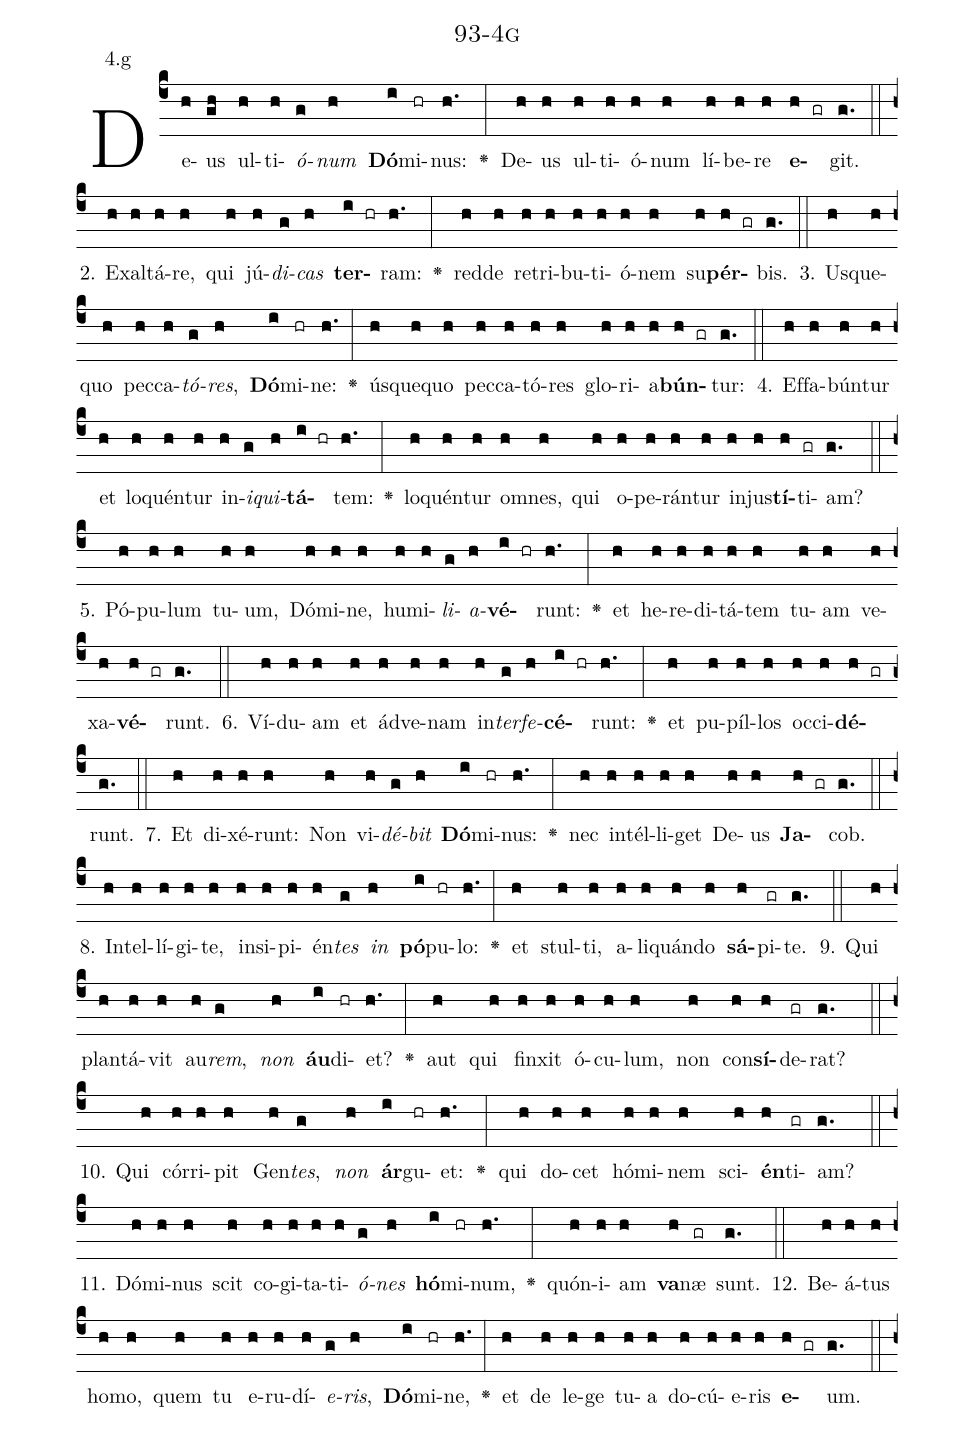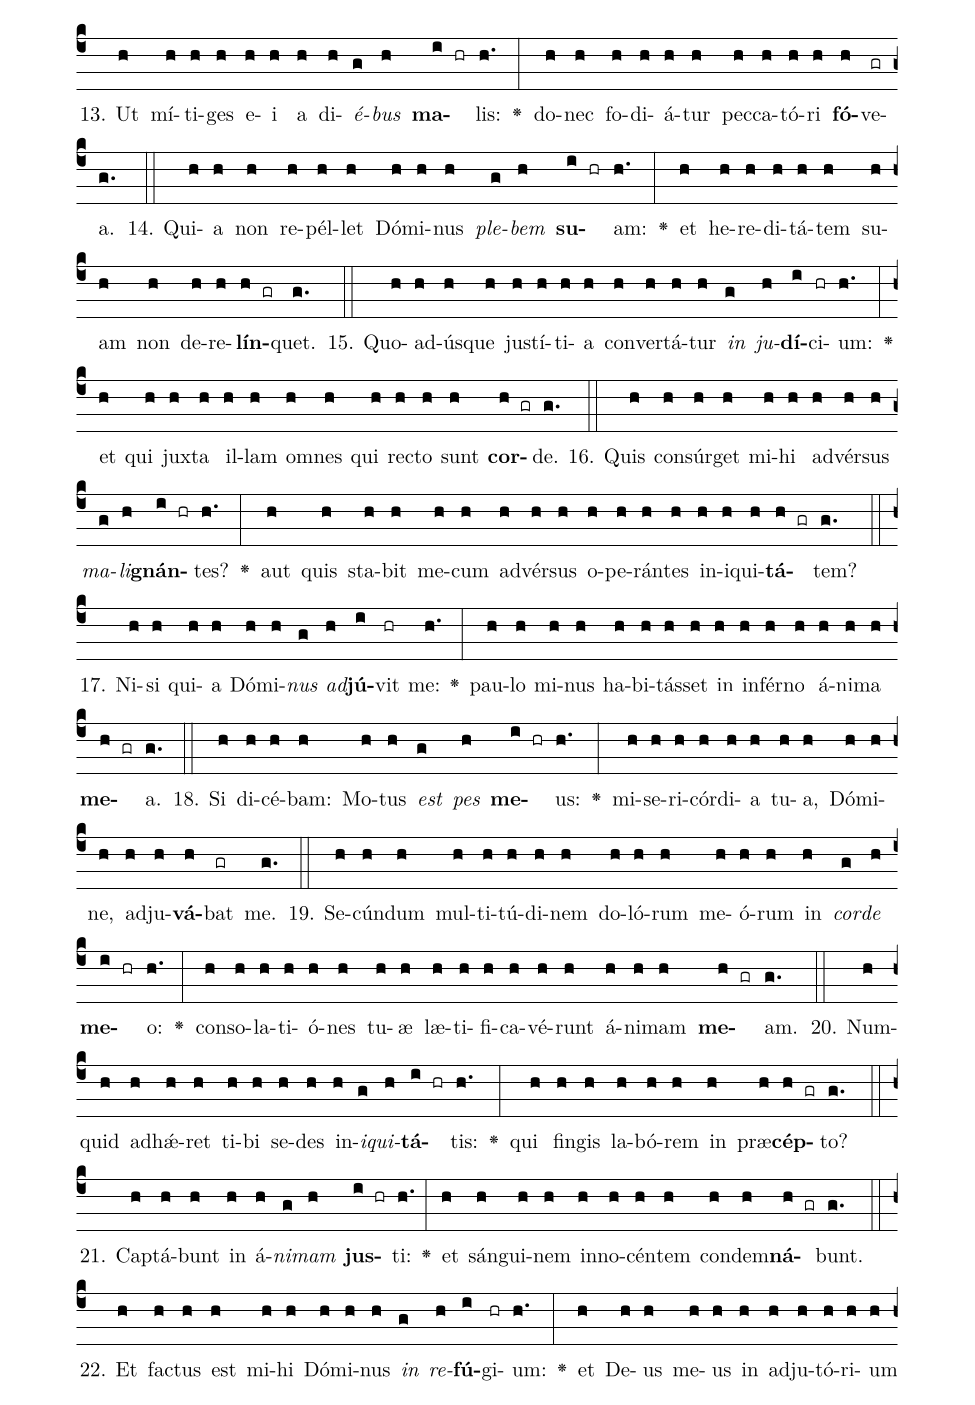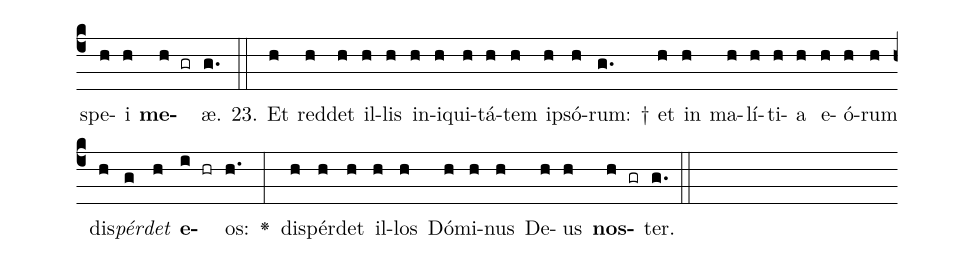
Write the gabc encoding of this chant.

name: 93-4g;
annotation: 4.g;
%%
(c4)De(h)us(gh) ul(h)ti(h)<i>ó</i>(g)<i>num</i>(h) <b>Dó</b>(i)mi(hr)nus:(h.) <v>\greheightstar</v>(:) De(h)us(h) ul(h)ti(h)ó(h)num(h) lí(h)be(h)re(h) <b>e</b>(h gr)git.(g.) (::)
2. Ex(h)al(h)tá(h)re,(h) qui(h) jú(h)<i>di</i>(g)<i>cas</i>(h) <b>ter</b>(i hr)ram:(h.) <v>\greheightstar</v>(:) red(h)de(h) re(h)tri(h)bu(h)ti(h)ó(h)nem(h) su(h)<b>pér</b>(h gr)bis.(g.) (::)
3. Us(h)que(h)quo(h) pec(h)ca(h)<i>tó</i>(g)<i>res</i>,(h) <b>Dó</b>(i)mi(hr)ne:(h.) <v>\greheightstar</v>(:) ús(h)que(h)quo(h) pec(h)ca(h)tó(h)res(h) glo(h)ri(h)a(h)<b>bún</b>(h gr)tur:(g.) (::)
4. Ef(h)fa(h)bún(h)tur(h) et(h) lo(h)quén(h)tur(h) in(h)<i>i</i>(g)<i>qui</i>(h)<b>tá</b>(i hr)tem:(h.) <v>\greheightstar</v>(:) lo(h)quén(h)tur(h) om(h)nes,(h) qui(h) o(h)pe(h)rán(h)tur(h) in(h)jus(h)<b>tí</b>(h)ti(gr)am?(g.) (::)
5. Pó(h)pu(h)lum(h) tu(h)um,(h) Dó(h)mi(h)ne,(h) hu(h)mi(h)<i>li</i>(g)<i>a</i>(h)<b>vé</b>(i hr)runt:(h.) <v>\greheightstar</v>(:) et(h) he(h)re(h)di(h)tá(h)tem(h) tu(h)am(h) ve(h)xa(h)<b>vé</b>(h gr)runt.(g.) (::)
6. Ví(h)du(h)am(h) et(h) ád(h)ve(h)nam(h) in(h)<i>ter</i>(g)<i>fe</i>(h)<b>cé</b>(i hr)runt:(h.) <v>\greheightstar</v>(:) et(h) pu(h)píl(h)los(h) oc(h)ci(h)<b>dé</b>(h gr)runt.(g.) (::)
7. Et(h) di(h)xé(h)runt:(h) Non(h) vi(h)<i>dé</i>(g)<i>bit</i>(h) <b>Dó</b>(i)mi(hr)nus:(h.) <v>\greheightstar</v>(:) nec(h) in(h)tél(h)li(h)get(h) De(h)us(h) <b>Ja</b>(h gr)cob.(g.) (::)
8. In(h)tel(h)lí(h)gi(h)te,(h) in(h)si(h)pi(h)én(h)<i>tes</i>(g) <i>in</i>(h) <b>pó</b>(i)pu(hr)lo:(h.) <v>\greheightstar</v>(:) et(h) stul(h)ti,(h) a(h)li(h)quán(h)do(h) <b>sá</b>(h)pi(gr)te.(g.) (::)
9. Qui(h) plan(h)tá(h)vit(h) au(h)<i>rem</i>,(g) <i>non</i>(h) <b>áu</b>(i)di(hr)et?(h.) <v>\greheightstar</v>(:) aut(h) qui(h) fin(h)xit(h) ó(h)cu(h)lum,(h) non(h) con(h)<b>sí</b>(h)de(gr)rat?(g.) (::)
10. Qui(h) cór(h)ri(h)pit(h) Gen(h)<i>tes</i>,(g) <i>non</i>(h) <b>ár</b>(i)gu(hr)et:(h.) <v>\greheightstar</v>(:) qui(h) do(h)cet(h) hó(h)mi(h)nem(h) sci(h)<b>én</b>(h)ti(gr)am?(g.) (::)
11. Dó(h)mi(h)nus(h) scit(h) co(h)gi(h)ta(h)ti(h)<i>ó</i>(g)<i>nes</i>(h) <b>hó</b>(i)mi(hr)num,(h.) <v>\greheightstar</v>(:) quón(h)i(h)am(h) <b>va</b>(h)næ(gr) sunt.(g.) (::)
12. Be(h)á(h)tus(h) ho(h)mo,(h) quem(h) tu(h) e(h)ru(h)dí(h)<i>e</i>(g)<i>ris</i>,(h) <b>Dó</b>(i)mi(hr)ne,(h.) <v>\greheightstar</v>(:) et(h) de(h) le(h)ge(h) tu(h)a(h) do(h)cú(h)e(h)ris(h) <b>e</b>(h gr)um.(g.) (::)
13. Ut(h) mí(h)ti(h)ges(h) e(h)i(h) a(h) di(h)<i>é</i>(g)<i>bus</i>(h) <b>ma</b>(i hr)lis:(h.) <v>\greheightstar</v>(:) do(h)nec(h) fo(h)di(h)á(h)tur(h) pec(h)ca(h)tó(h)ri(h) <b>fó</b>(h)ve(gr)a.(g.) (::)
14. Qui(h)a(h) non(h) re(h)pél(h)let(h) Dó(h)mi(h)nus(h) <i>ple</i>(g)<i>bem</i>(h) <b>su</b>(i hr)am:(h.) <v>\greheightstar</v>(:) et(h) he(h)re(h)di(h)tá(h)tem(h) su(h)am(h) non(h) de(h)re(h)<b>lín</b>(h gr)quet.(g.) (::)
15. Quo(h)ad(h)ús(h)que(h) jus(h)tí(h)ti(h)a(h) con(h)ver(h)tá(h)tur(h) <i>in</i>(g) <i>ju</i>(h)<b>dí</b>(i)ci(hr)um:(h.) <v>\greheightstar</v>(:) et(h) qui(h) jux(h)ta(h) il(h)lam(h) om(h)nes(h) qui(h) rec(h)to(h) sunt(h) <b>cor</b>(h gr)de.(g.) (::)
16. Quis(h) con(h)súr(h)get(h) mi(h)hi(h) ad(h)vér(h)sus(h) <i>ma</i>(g)<i>li</i>(h)<b>gnán</b>(i hr)tes?(h.) <v>\greheightstar</v>(:) aut(h) quis(h) sta(h)bit(h) me(h)cum(h) ad(h)vér(h)sus(h) o(h)pe(h)rán(h)tes(h) in(h)i(h)qui(h)<b>tá</b>(h gr)tem?(g.) (::)
17. Ni(h)si(h) qui(h)a(h) Dó(h)mi(h)<i>nus</i>(g) <i>ad</i>(h)<b>jú</b>(i)vit(hr) me:(h.) <v>\greheightstar</v>(:) pau(h)lo(h) mi(h)nus(h) ha(h)bi(h)tás(h)set(h) in(h) in(h)fér(h)no(h) á(h)ni(h)ma(h) <b>me</b>(h gr)a.(g.) (::)
18. Si(h) di(h)cé(h)bam:(h) Mo(h)tus(h) <i>est</i>(g) <i>pes</i>(h) <b>me</b>(i hr)us:(h.) <v>\greheightstar</v>(:) mi(h)se(h)ri(h)cór(h)di(h)a(h) tu(h)a,(h) Dó(h)mi(h)ne,(h) ad(h)ju(h)<b>vá</b>(h)bat(gr) me.(g.) (::)
19. Se(h)cún(h)dum(h) mul(h)ti(h)tú(h)di(h)nem(h) do(h)ló(h)rum(h) me(h)ó(h)rum(h) in(h) <i>cor</i>(g)<i>de</i>(h) <b>me</b>(i hr)o:(h.) <v>\greheightstar</v>(:) con(h)so(h)la(h)ti(h)ó(h)nes(h) tu(h)æ(h) læ(h)ti(h)fi(h)ca(h)vé(h)runt(h) á(h)ni(h)mam(h) <b>me</b>(h gr)am.(g.) (::)
20. Num(h)quid(h) ad(h)hǽ(h)ret(h) ti(h)bi(h) se(h)des(h) in(h)<i>i</i>(g)<i>qui</i>(h)<b>tá</b>(i hr)tis:(h.) <v>\greheightstar</v>(:) qui(h) fin(h)gis(h) la(h)bó(h)rem(h) in(h) præ(h)<b>cép</b>(h gr)to?(g.) (::)
21. Cap(h)tá(h)bunt(h) in(h) á(h)<i>ni</i>(g)<i>mam</i>(h) <b>jus</b>(i hr)ti:(h.) <v>\greheightstar</v>(:) et(h) sán(h)gui(h)nem(h) in(h)no(h)cén(h)tem(h) con(h)dem(h)<b>ná</b>(h gr)bunt.(g.) (::)
22. Et(h) fac(h)tus(h) est(h) mi(h)hi(h) Dó(h)mi(h)nus(h) <i>in</i>(g) <i>re</i>(h)<b>fú</b>(i)gi(hr)um:(h.) <v>\greheightstar</v>(:) et(h) De(h)us(h) me(h)us(h) in(h) ad(h)ju(h)tó(h)ri(h)um(h) spe(h)i(h) <b>me</b>(h gr)æ.(g.) (::)
23. Et(h) red(h)det(h) il(h)lis(h) in(h)i(h)qui(h)tá(h)tem(h) ip(h)só(h)rum: †(g.) et(h) in(h) ma(h)lí(h)ti(h)a(h) e(h)ó(h)rum(h) dis(h)<i>pér</i>(g)<i>det</i>(h) <b>e</b>(i hr)os:(h.) <v>\greheightstar</v>(:) dis(h)pér(h)det(h) il(h)los(h) Dó(h)mi(h)nus(h) De(h)us(h) <b>nos</b>(h gr)ter.(g.) (::)
